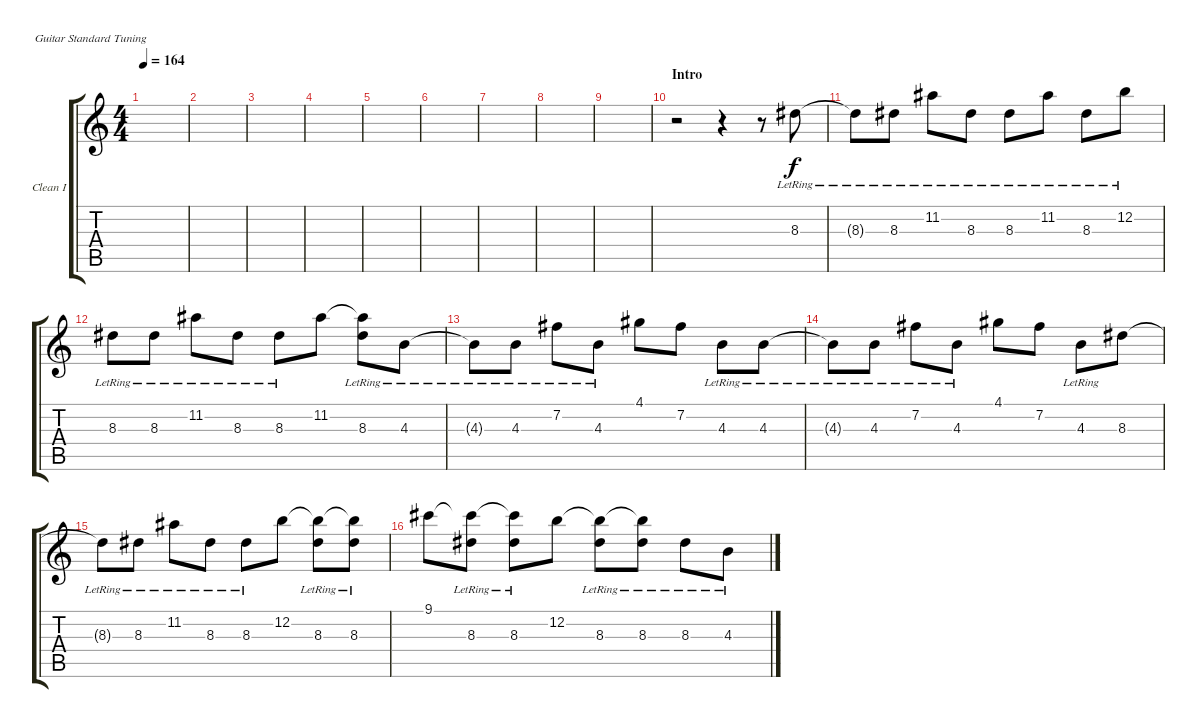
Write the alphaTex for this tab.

\defaultSystemsLayout 4
\bracketExtendMode groupsimilarinstruments
\firstSystemTrackNameOrientation horizontal
\otherSystemsTrackNameOrientation horizontal
\track ("Clean I" "Clean I") {instrument electricguitarclean}
\staff {score tabs}
\tuning (E4 B3 G3 D3 A2 E2)
\ts (4 4)
\tempo 164
\clef g2
\ks c
|
\scale
0.487395 |
\scale
0.256303 |
\scale
0.256303 |
\scale
0.333333 |
\scale
0.333333 |
\scale
0.333333 |
\scale
0.333333 |
\scale
0.333333 |
\section ("" "Intro")
\scale
0.333333 r.2 r.4 r.8 8.3{lr}.8 |
\scale
0.333333 8.3{lr t}.8 8.3{lr}.8 11.2{lr}.8 8.3{lr}.8 8.3{lr}.8 11.2{lr}.8 8.3{lr}.8 12.2{lr}.8 |
\scale
0.333333 8.3{lr}.8 8.3{lr}.8 11.2{lr}.8 8.3{lr}.8 8.3{lr}.8 11.2.8 (8.3{lr} 11.2{t}).8 4.3{lr}.8 |
\scale
0.333333 4.3{lr t}.8 4.3{lr}.8 7.2{lr}.8 4.3{lr}.8 4.1.8 7.2.8 4.3{lr}.8 4.3{lr}.8 |
\scale
0.333333 4.3{lr t}.8 4.3{lr}.8 7.2{lr}.8 4.3{lr}.8 4.1.8 7.2.8 4.3{lr}.8 8.3.8 |
\scale
0.333333 8.3{lr t}.8 8.3{lr}.8 11.2{lr}.8 8.3{lr}.8 8.3{lr}.8 12.2.8 (8.3{lr} 12.2{t}).8 (8.3{lr} 12.2{t}).8 |
\scale
0.333333 9.1.8 (8.3{lr} 9.1{t}).8 (8.3{lr} 9.1{t}).8 12.2.8 (8.3{lr} 12.2{t}).8 (8.3{lr} 12.2{t}).8 8.3{lr}.8 4.3{lr}.8
